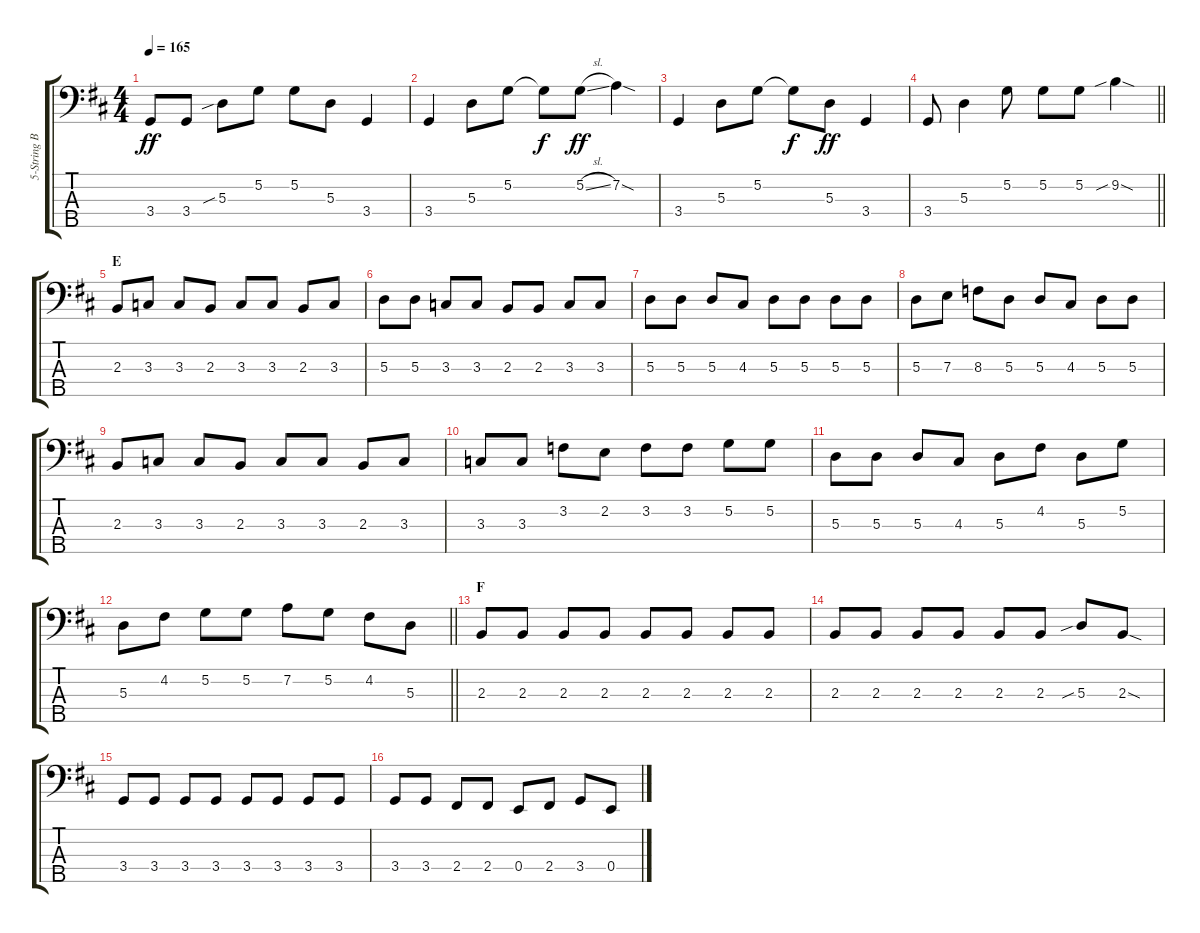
\track ("5-String Bass" "5-String B") {mute instrument electricbasspick}
\staff {score tabs}
\tuning (G2 D2 A1 E1 B0) {hide}
\ts (4 4)
\tempo 165
\clef f4
\ks d
3.4.8{dy ff} 3.4.8 5.3{sib}.8 5.2.8 5.2.8 5.3.8 3.4.4 |
3.4.4 5.3.8 5.2.8 5.2{t}.8{dy f} 5.2{sl}.8{dy ff} 7.2{sod}.4 |
3.4.4 5.3.8 5.2.8 5.2{t}.8{dy f} 5.3.8{dy ff} 3.4.4 |
\barLineRight lightlight
3.4.8 5.3.4 5.2.8 5.2.8 5.2.8 9.2{sib sod}.4 |
\section ("" "E")
2.3.8 3.3.8 3.3.8 2.3.8 3.3.8 3.3.8 2.3.8 3.3.8 |
5.3.8 5.3.8 3.3.8 3.3.8 2.3.8 2.3.8 3.3.8 3.3.8 |
5.3.8 5.3.8 5.3.8 4.3.8 5.3.8 5.3.8 5.3.8 5.3.8 |
5.3.8 7.3.8 8.3.8 5.3.8 5.3.8 4.3.8 5.3.8 5.3.8 |
2.3.8 3.3.8 3.3.8 2.3.8 3.3.8 3.3.8 2.3.8 3.3.8 |
3.3.8 3.3.8 3.2.8 2.2.8 3.2.8 3.2.8 5.2.8 5.2.8 |
5.3.8 5.3.8 5.3.8 4.3.8 5.3.8 4.2.8 5.3.8 5.2.8 |
\barLineRight lightlight
5.3.8 4.2.8 5.2.8 5.2.8 7.2.8 5.2.8 4.2.8 5.3.8 |
\section ("" "F")
2.3.8 2.3.8 2.3.8 2.3.8 2.3.8 2.3.8 2.3.8 2.3.8 |
2.3.8 2.3.8 2.3.8 2.3.8 2.3.8 2.3.8 5.3{sib}.8 2.3{sod}.8 |
3.4.8 3.4.8 3.4.8 3.4.8 3.4.8 3.4.8 3.4.8 3.4.8 |
3.4.8 3.4.8 2.4.8 2.4.8 0.4.8 2.4.8 3.4.8 0.4.8
